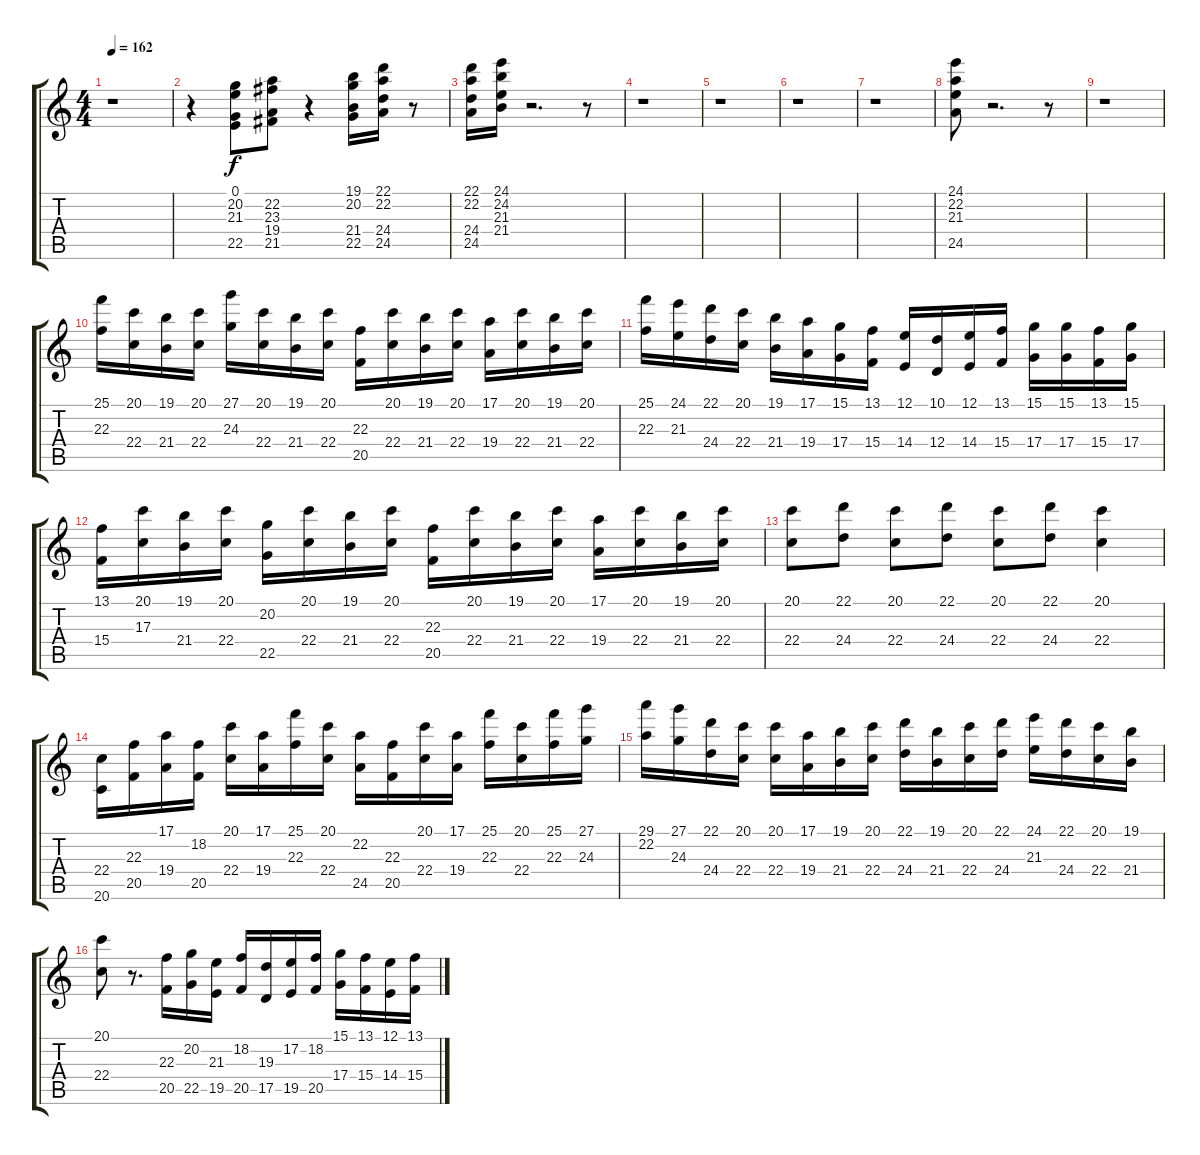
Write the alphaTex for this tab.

\track "" {instrument stringensemble1}
\staff {score tabs}
\tuning (E4 B3 G3 D3 A2 E2) {hide}
\ts (4 4)
\tempo 162
\clef g2
\ks c
r.1{dy f} |
r.4 (0.1 20.2 21.3 22.5).8 (22.2 23.3 19.4 21.5).8 r.4 (19.1 20.2 21.4 22.5).16 (22.1 22.2 24.4 24.5).16 r.8 |
(22.1 22.2 24.4 24.5).16 (24.1 24.2 21.3 21.4).16 r.2{d} r.8 |
r.1 |
r.1 |
r.1 |
r.1 |
(24.1 22.2 21.3 24.5).8 r.2{d} r.8 |
r.1 |
(25.1 22.3).16 (20.1 22.4).16 (19.1 21.4).16 (20.1 22.4).16 (27.1 24.3).16 (20.1 22.4).16 (19.1 21.4).16 (20.1 22.4).16 (22.3 20.5).16 (20.1 22.4).16 (19.1 21.4).16 (20.1 22.4).16 (17.1 19.4).16 (20.1 22.4).16 (19.1 21.4).16 (20.1 22.4).16 |
(25.1 22.3).16 (24.1 21.3).16 (22.1 24.4).16 (20.1 22.4).16 (19.1 21.4).16 (17.1 19.4).16 (15.1 17.4).16 (13.1 15.4).16 (12.1 14.4).16 (10.1 12.4).16 (12.1 14.4).16 (13.1 15.4).16 (15.1 17.4).16 (15.1 17.4).16 (13.1 15.4).16 (15.1 17.4).16 |
(13.1 15.4).16 (20.1 17.3).16 (19.1 21.4).16 (20.1 22.4).16 (20.2 22.5).16 (20.1 22.4).16 (19.1 21.4).16 (20.1 22.4).16 (22.3 20.5).16 (20.1 22.4).16 (19.1 21.4).16 (20.1 22.4).16 (17.1 19.4).16 (20.1 22.4).16 (19.1 21.4).16 (20.1 22.4).16 |
(20.1 22.4).8 (22.1 24.4).8 (20.1 22.4).8 (22.1 24.4).8 (20.1 22.4).8 (22.1 24.4).8 (20.1 22.4).4 |
(22.4 20.6).16 (22.3 20.5).16 (17.1 19.4).16 (18.2 20.5).16 (20.1 22.4).16 (17.1 19.4).16 (25.1 22.3).16 (20.1 22.4).16 (22.2 24.5).16 (22.3 20.5).16 (20.1 22.4).16 (17.1 19.4).16 (25.1 22.3).16 (20.1 22.4).16 (25.1 22.3).16 (27.1 24.3).16 |
(29.1 22.2).16 (27.1 24.3).16 (22.1 24.4).16 (20.1 22.4).16 (20.1 22.4).16 (17.1 19.4).16 (19.1 21.4).16 (20.1 22.4).16 (22.1 24.4).16 (19.1 21.4).16 (20.1 22.4).16 (22.1 24.4).16 (24.1 21.3).16 (22.1 24.4).16 (20.1 22.4).16 (19.1 21.4).16 |
(20.1 22.4).8 r.8{d} (22.3 20.5).16 (20.2 22.5).16 (21.3 19.5).16 (18.2 20.5).16 (19.3 17.5).16 (17.2 19.5).16 (18.2 20.5).16 (15.1 17.4).16 (13.1 15.4).16 (12.1 14.4).16 (13.1 15.4).16
